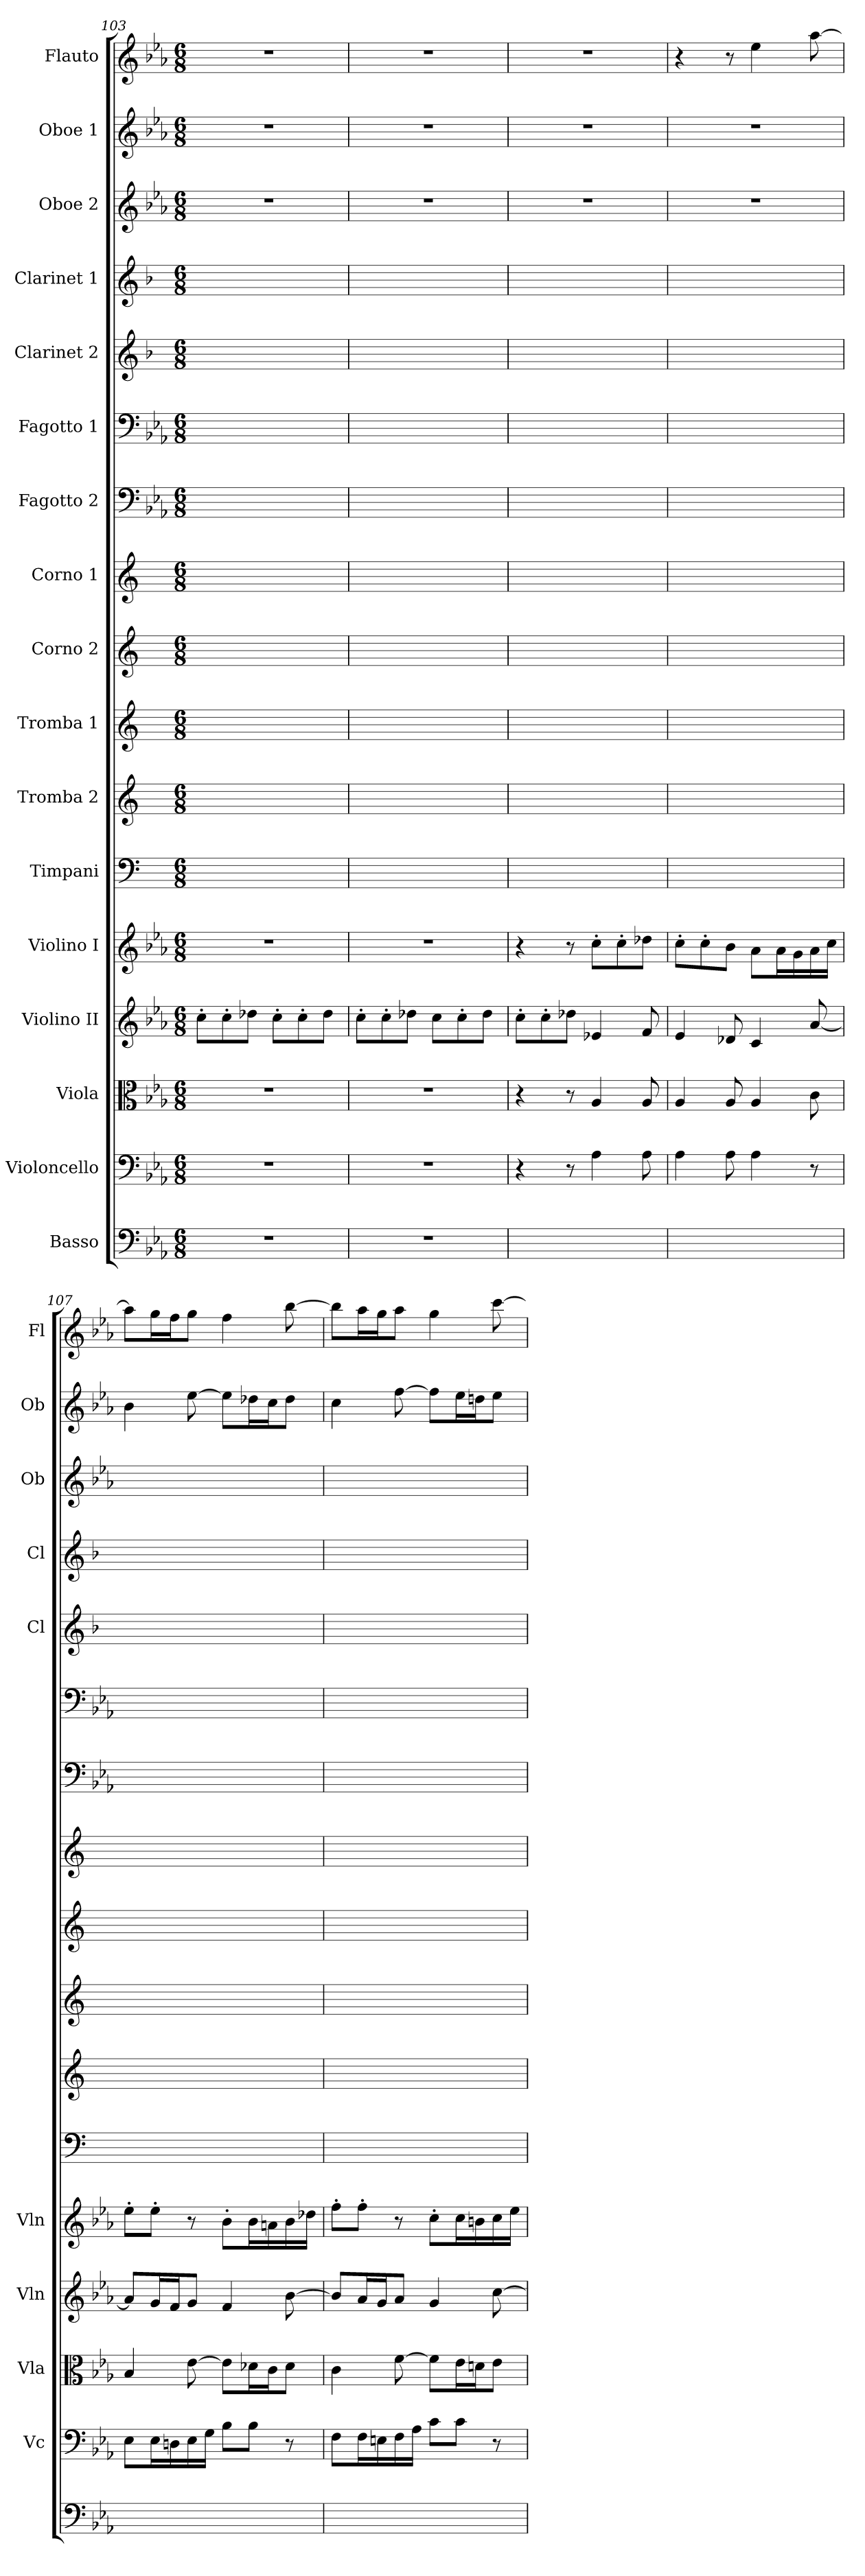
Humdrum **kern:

**kern	**kern	**kern	**kern	**kern	**kern	**kern	**kern	**kern	**kern	**kern	**kern	**kern	**kern	**kern	**kern	**kern
*part17	*part16	*part15	*part14	*part13	*part12	*part11	*part10	*part9	*part8	*part7	*part6	*part5	*part4	*part3	*part2	*part1
*staff17	*staff16	*staff15	*staff14	*staff13	*staff12	*staff11	*staff10	*staff9	*staff8	*staff7	*staff6	*staff5	*staff4	*staff3	*staff2	*staff1
*I"Basso	*I"Violoncello	*I"Viola	*I"Violino II	*I"Violino I	*I"Timpani	*I"Tromba 2	*I"Tromba 1	*I"Corno 2	*I"Corno 1	*I"Fagotto 2	*I"Fagotto 1	*I"Clarinet 2	*I"Clarinet 1	*I"Oboe 2	*I"Oboe 1	*I"Flauto
*	*I'Vc	*I'Vla	*I'Vln	*I'Vln	*	*	*	*	*	*	*	*I'Cl	*I'Cl	*I'Ob	*I'Ob	*I'Fl
*clefF4	*clefF4	*clefC3	*clefG2	*clefG2	*clefF4	*clefG2	*clefG2	*clefG2	*clefG2	*clefF4	*clefF4	*clefG2	*clefG2	*clefG2	*clefG2	*clefG2
*ITrd7c12	*	*	*	*	*	*ITrd-2c-3	*ITrd-2c-3	*ITrd5c9	*ITrd5c9	*	*	*ITrd1c2	*ITrd1c2	*	*	*
*k[b-e-a-]	*k[b-e-a-]	*k[b-e-a-]	*k[b-e-a-]	*k[b-e-a-]	*	*	*	*	*	*k[b-e-a-]	*k[b-e-a-]	*k[b-e-a-]	*k[b-e-a-]	*k[b-e-a-]	*k[b-e-a-]	*k[b-e-a-]
*M6/8	*M6/8	*M6/8	*M6/8	*M6/8	*M6/8	*M6/8	*M6/8	*M6/8	*M6/8	*M6/8	*M6/8	*M6/8	*M6/8	*M6/8	*M6/8	*M6/8
=103	=103	=103	=103	=103	=103	=103	=103	=103	=103	=103	=103	=103	=103	=103	=103	=103
2.r	2.r	2.r	8cc'\L	2.r	2.ryy	2.ryy	2.ryy	2.ryy	2.ryy	2.ryy	2.ryy	2.ryy	2.ryy	2.r	2.r	2.r
.	.	.	8cc'\	.	.	.	.	.	.	.	.	.	.	.	.	.
.	.	.	8dd-X\J	.	.	.	.	.	.	.	.	.	.	.	.	.
.	.	.	8cc'\L	.	.	.	.	.	.	.	.	.	.	.	.	.
.	.	.	8cc'\	.	.	.	.	.	.	.	.	.	.	.	.	.
.	.	.	8dd-\J	.	.	.	.	.	.	.	.	.	.	.	.	.
=104	=104	=104	=104	=104	=104	=104	=104	=104	=104	=104	=104	=104	=104	=104	=104	=104
2.r	2.r	2.r	8cc'\L	2.r	2.ryy	2.ryy	2.ryy	2.ryy	2.ryy	2.ryy	2.ryy	2.ryy	2.ryy	2.r	2.r	2.r
.	.	.	8cc'\	.	.	.	.	.	.	.	.	.	.	.	.	.
.	.	.	8dd-X\J	.	.	.	.	.	.	.	.	.	.	.	.	.
.	.	.	8cc\L	.	.	.	.	.	.	.	.	.	.	.	.	.
.	.	.	8cc'\	.	.	.	.	.	.	.	.	.	.	.	.	.
.	.	.	8dd-\J	.	.	.	.	.	.	.	.	.	.	.	.	.
=105	=105	=105	=105	=105	=105	=105	=105	=105	=105	=105	=105	=105	=105	=105	=105	=105
2.ryy	4r	4r	8cc'\L	4r	2.ryy	2.ryy	2.ryy	2.ryy	2.ryy	2.ryy	2.ryy	2.ryy	2.ryy	2.r	2.r	2.r
.	.	.	8cc'\	.	.	.	.	.	.	.	.	.	.	.	.	.
.	8r	8r	8dd-X\J	8r	.	.	.	.	.	.	.	.	.	.	.	.
.	4A-	4A-	4e-X	8cc'\L	.	.	.	.	.	.	.	.	.	.	.	.
.	.	.	.	8cc'\	.	.	.	.	.	.	.	.	.	.	.	.
.	8A-	8A-	8f	8dd-X\J	.	.	.	.	.	.	.	.	.	.	.	.
=106	=106	=106	=106	=106	=106	=106	=106	=106	=106	=106	=106	=106	=106	=106	=106	=106
2.ryy	4A-	4A-	4e-	8cc'\L	2.ryy	2.ryy	2.ryy	2.ryy	2.ryy	2.ryy	2.ryy	2.ryy	2.ryy	2.r	2.r	4r
.	.	.	.	8cc'\	.	.	.	.	.	.	.	.	.	.	.	.
.	8A-	8A-	8d-X	8b-\J	.	.	.	.	.	.	.	.	.	.	.	8r
.	4A-	4A-	4c	8a-\L	.	.	.	.	.	.	.	.	.	.	.	4ee-
.	.	.	.	16a-\L	.	.	.	.	.	.	.	.	.	.	.	.
.	.	.	.	16g\	.	.	.	.	.	.	.	.	.	.	.	.
.	8r	8c	[8a-	16a-\	.	.	.	.	.	.	.	.	.	.	.	[8aa-
.	.	.	.	16cc\JJ	.	.	.	.	.	.	.	.	.	.	.	.
=107	=107	=107	=107	=107	=107	=107	=107	=107	=107	=107	=107	=107	=107	=107	=107	=107
2.ryy	8E-\L	4B-	8a-/L]	8ee-'\L	2.ryy	2.ryy	2.ryy	2.ryy	2.ryy	2.ryy	2.ryy	2.ryy	2.ryy	2.ryy	4b-	8aa-\L]
.	16E-\L	.	16g/L	8ee-'\J	.	.	.	.	.	.	.	.	.	.	.	16gg\L
.	16Dn\	.	16f/J	.	.	.	.	.	.	.	.	.	.	.	.	16ff\J
.	16E-\	[8e-	8g/J	8r	.	.	.	.	.	.	.	.	.	.	[8ee-	8gg\J
.	16G\JJ	.	.	.	.	.	.	.	.	.	.	.	.	.	.	.
.	8B-\L	8e-\L]	4f	8b-'\L	.	.	.	.	.	.	.	.	.	.	8ee-\L]	4ff
.	8B-\J	16d-X\L	.	16b-\L	.	.	.	.	.	.	.	.	.	.	16dd-X\L	.
.	.	16c\J	.	16an\	.	.	.	.	.	.	.	.	.	.	16cc\J	.
.	8r	8d-\J	[8b-	16b-\	.	.	.	.	.	.	.	.	.	.	8dd-\J	[8bb-
.	.	.	.	16dd-X\JJ	.	.	.	.	.	.	.	.	.	.	.	.
=108	=108	=108	=108	=108	=108	=108	=108	=108	=108	=108	=108	=108	=108	=108	=108	=108
2.ryy	8F\L	4c	8b-/L]	8ff'\L	2.ryy	2.ryy	2.ryy	2.ryy	2.ryy	2.ryy	2.ryy	2.ryy	2.ryy	2.ryy	4cc	8bb-\L]
.	16F\L	.	16a-/L	8ff'\J	.	.	.	.	.	.	.	.	.	.	.	16aa-\L
.	16En\	.	16g/J	.	.	.	.	.	.	.	.	.	.	.	.	16gg\J
.	16F\	[8f	8a-/J	8r	.	.	.	.	.	.	.	.	.	.	[8ff	8aa-\J
.	16A-\JJ	.	.	.	.	.	.	.	.	.	.	.	.	.	.	.
.	8c\L	8f\L]	4g	8cc'\L	.	.	.	.	.	.	.	.	.	.	8ff\L]	4gg
.	8c\J	16e-\L	.	16cc\L	.	.	.	.	.	.	.	.	.	.	16ee-\L	.
.	.	16dn\J	.	16bn\	.	.	.	.	.	.	.	.	.	.	16ddn\J	.
.	8r	8e-\J	[8cc	16cc\	.	.	.	.	.	.	.	.	.	.	8ee-\J	[8ccc
.	.	.	.	16ee-\JJ	.	.	.	.	.	.	.	.	.	.	.	.
=	=	=	=	=	=	=	=	=	=	=	=	=	=	=	=	=
*-	*-	*-	*-	*-	*-	*-	*-	*-	*-	*-	*-	*-	*-	*-	*-	*-
